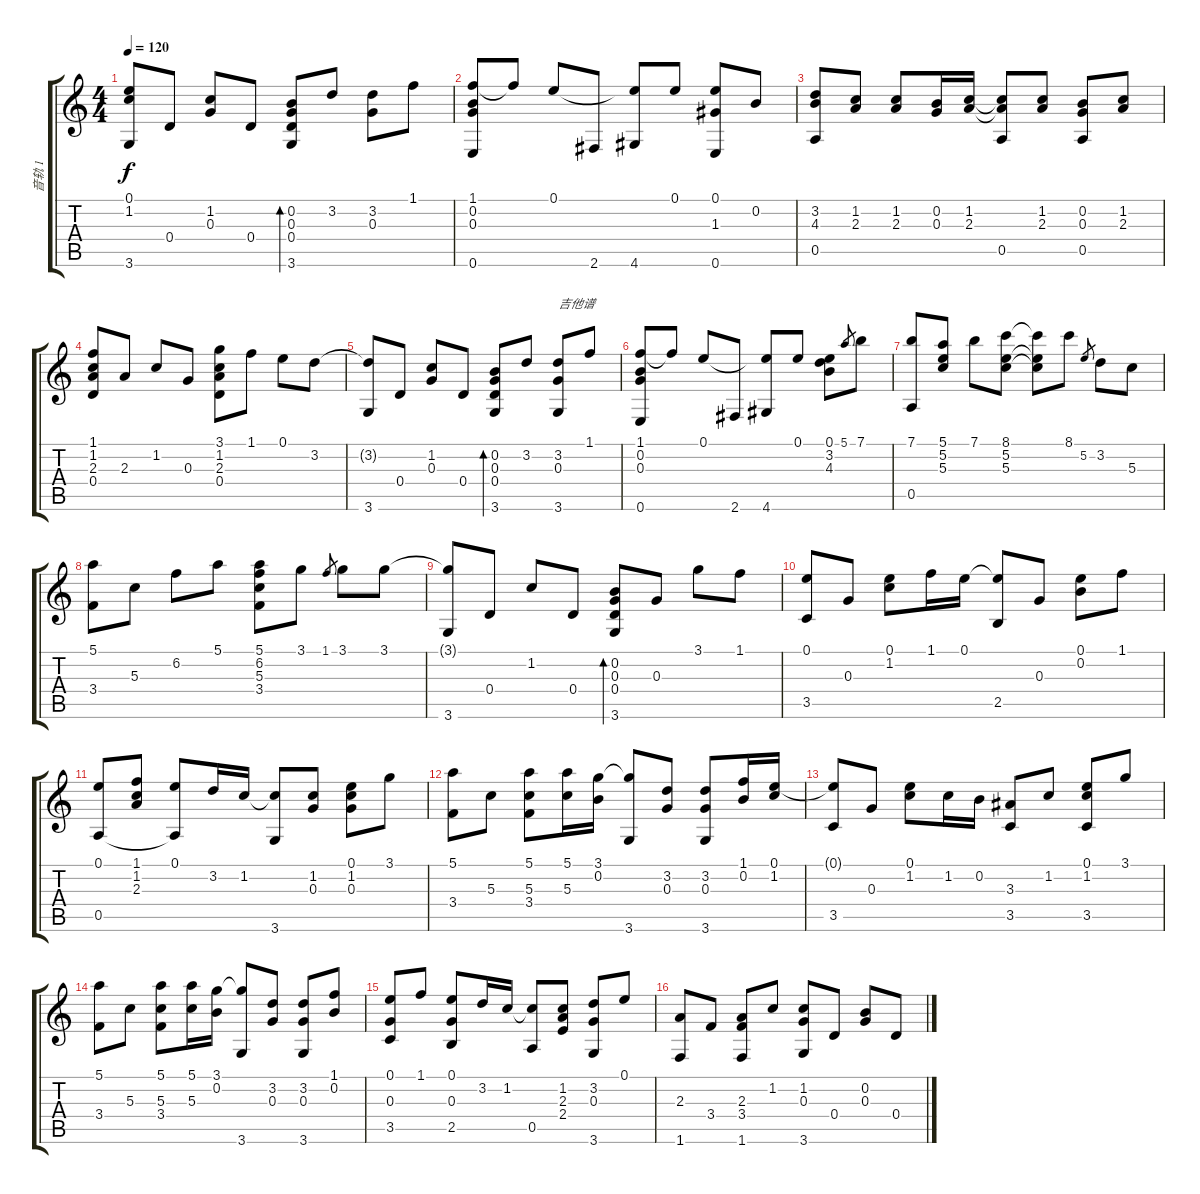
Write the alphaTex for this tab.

\track ("音轨 1" "音轨 1") {instrument acousticguitarnylon}
\staff {score tabs}
\tuning (E4 B3 G3 D3 A2 E2) {hide}
\ts (4 4)
\tempo 120
\clef g2
\ks c
(0.1 1.2 3.6).8{dy f} 0.4.8 (1.2 0.3).8 0.4.8 (0.2 0.3 0.4 3.6).8{bd 480} 3.2.8 (3.2 0.3).8 1.1.8 |
(1.1 0.2 0.3 0.6).8 1.1{t}.8 0.1.8 2.6.8 (0.1{t} 4.6).8 0.1.8 (0.1 1.3 0.6).8 0.2.8 |
(3.2 4.3 0.5).8 (1.2 2.3).8 (1.2 2.3).8 (0.2 0.3).16 (1.2 2.3).16 (1.2{t} 2.3{t} 0.5).8 (1.2 2.3).8 (0.2 0.3 0.5).8 (1.2 2.3).8 |
(1.1 1.2 2.3 0.4).8 2.3.8 1.2.8 0.3.8 (3.1 1.2 2.3 0.4).8 1.1.8 0.1.8 3.2.8 |
(3.2{t} 3.6).8 0.4.8 (1.2 0.3).8 0.4.8 (0.2 0.3 0.4 3.6).8{bd 480} 3.2.8 (3.2 0.3 3.6).8{txt "吉他谱"} 1.1.8 |
(1.1 0.2 0.3 0.6).8 1.1{t}.8 0.1.8 2.6.8 (0.1{t} 4.6).8 0.1.8 (0.1 3.2 4.3).8 5.1.8{gr} 7.1.8 |
(7.1 0.5).8 (5.1 5.2 5.3).8 7.1.8 (8.1 5.2 5.3).8 (8.1{t} 5.2{t} 5.3{t}).8 8.1.8 5.2.8{gr} 3.2.8 5.3.8 |
(5.1 3.4).8 5.3.8 6.2.8 5.1.8 (5.1 6.2 5.3 3.4).8 3.1.8 1.1.8{gr} 3.1.8 3.1.8 |
(3.1{t} 3.6).8 0.4.8 1.2.8 0.4.8 (0.2 0.3 0.4 3.6).8{bd 480} 0.3.8 3.1.8 1.1.8 |
(0.1 3.5).8 0.3.8 (0.1 1.2).8 1.1.16 0.1.16 (0.1{t} 2.5).8 0.3.8 (0.1 0.2).8 1.1.8 |
(0.1 0.5).8 (1.1 1.2 2.3).8 (0.1 0.5{t}).8 3.2.16 1.2.16 (1.2{t} 3.6).8 (1.2 0.3).8 (0.1 1.2 0.3).8 3.1.8 |
(5.1 3.4).8 5.3.8 (5.1 5.3 3.4).8 (5.1 5.3).16 (3.1 0.2).16 (3.1{t} 3.6).8 (3.2 0.3).8 (3.2 0.3 3.6).8 (1.1 0.2).16 (0.1 1.2).16 |
(0.1{t} 3.5).8 0.3.8 (0.1 1.2).8 1.2.16 0.2.16 (3.3 3.5).8 1.2.8 (0.1 1.2 3.5).8 3.1.8 |
(5.1 3.4).8 5.3.8 (5.1 5.3 3.4).8 (5.1 5.3).16 (3.1 0.2).16 (3.1{t} 3.6).8 (3.2 0.3).8 (3.2 0.3 3.6).8 (1.1 0.2).8 |
(0.1 0.3 3.5).8 1.1.8 (0.1 0.3 2.5).8 3.2.16 1.2.16 (1.2{t} 0.5).8 (1.2 2.3 2.4).8 (3.2 0.3 3.6).8 0.1.8 |
(2.3 1.6).8 3.4.8 (2.3 3.4 1.6).8 1.2.8 (1.2 0.3 3.6).8 0.4.8 (0.2 0.3).8 0.4.8
